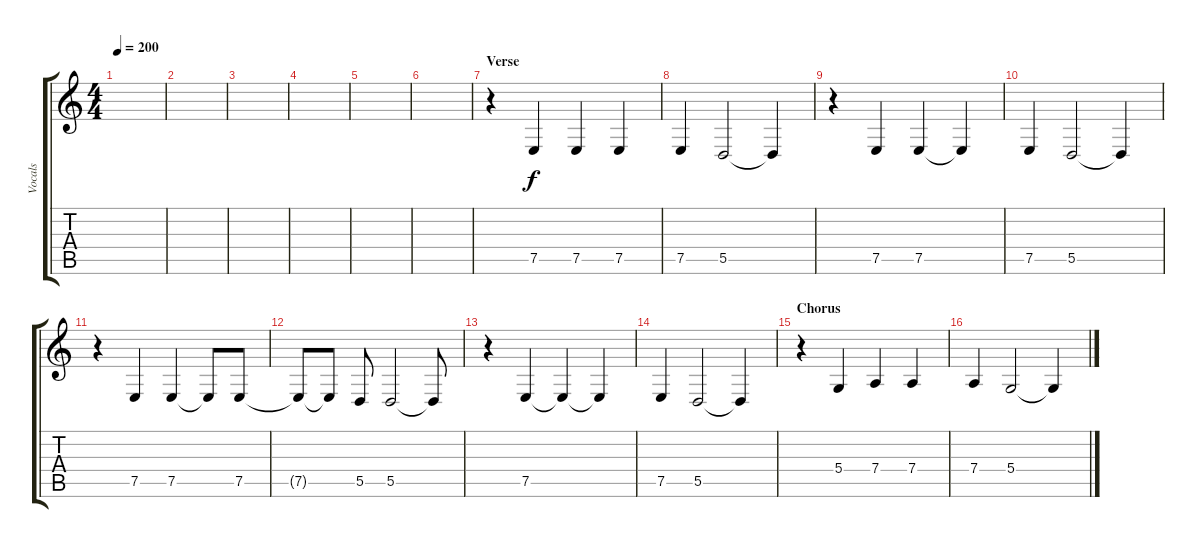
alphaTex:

\track ("Vocals" "Vocals") {instrument altosax}
\staff {score tabs}
\tuning (E4 B3 G3 D3 A2 E2) {hide}
\ts (4 4)
\tempo 200
\clef g2
\ks c
|
|
|
|
|
|
\section ("" "Verse")
r.4 7.5.4 7.5.4 7.5.4 |
7.5.4 5.5.2 5.5{t}.4 |
r.4 7.5.4 7.5.4 7.5{t}.4 |
7.5.4 5.5.2 5.5{t}.4 |
r.4 7.5.4 7.5.4 7.5{t}.8 7.5.8 |
7.5{t}.8 7.5{t}.8 5.5.8 5.5.2 5.5{t}.8 |
r.4 7.5.4 7.5{t}.4 7.5{t}.4 |
7.5.4 5.5.2 5.5{t}.4 |
\section ("" "Chorus")
r.4 5.4.4 7.4.4 7.4.4 |
7.4.4 5.4.2 5.4{t}.4
